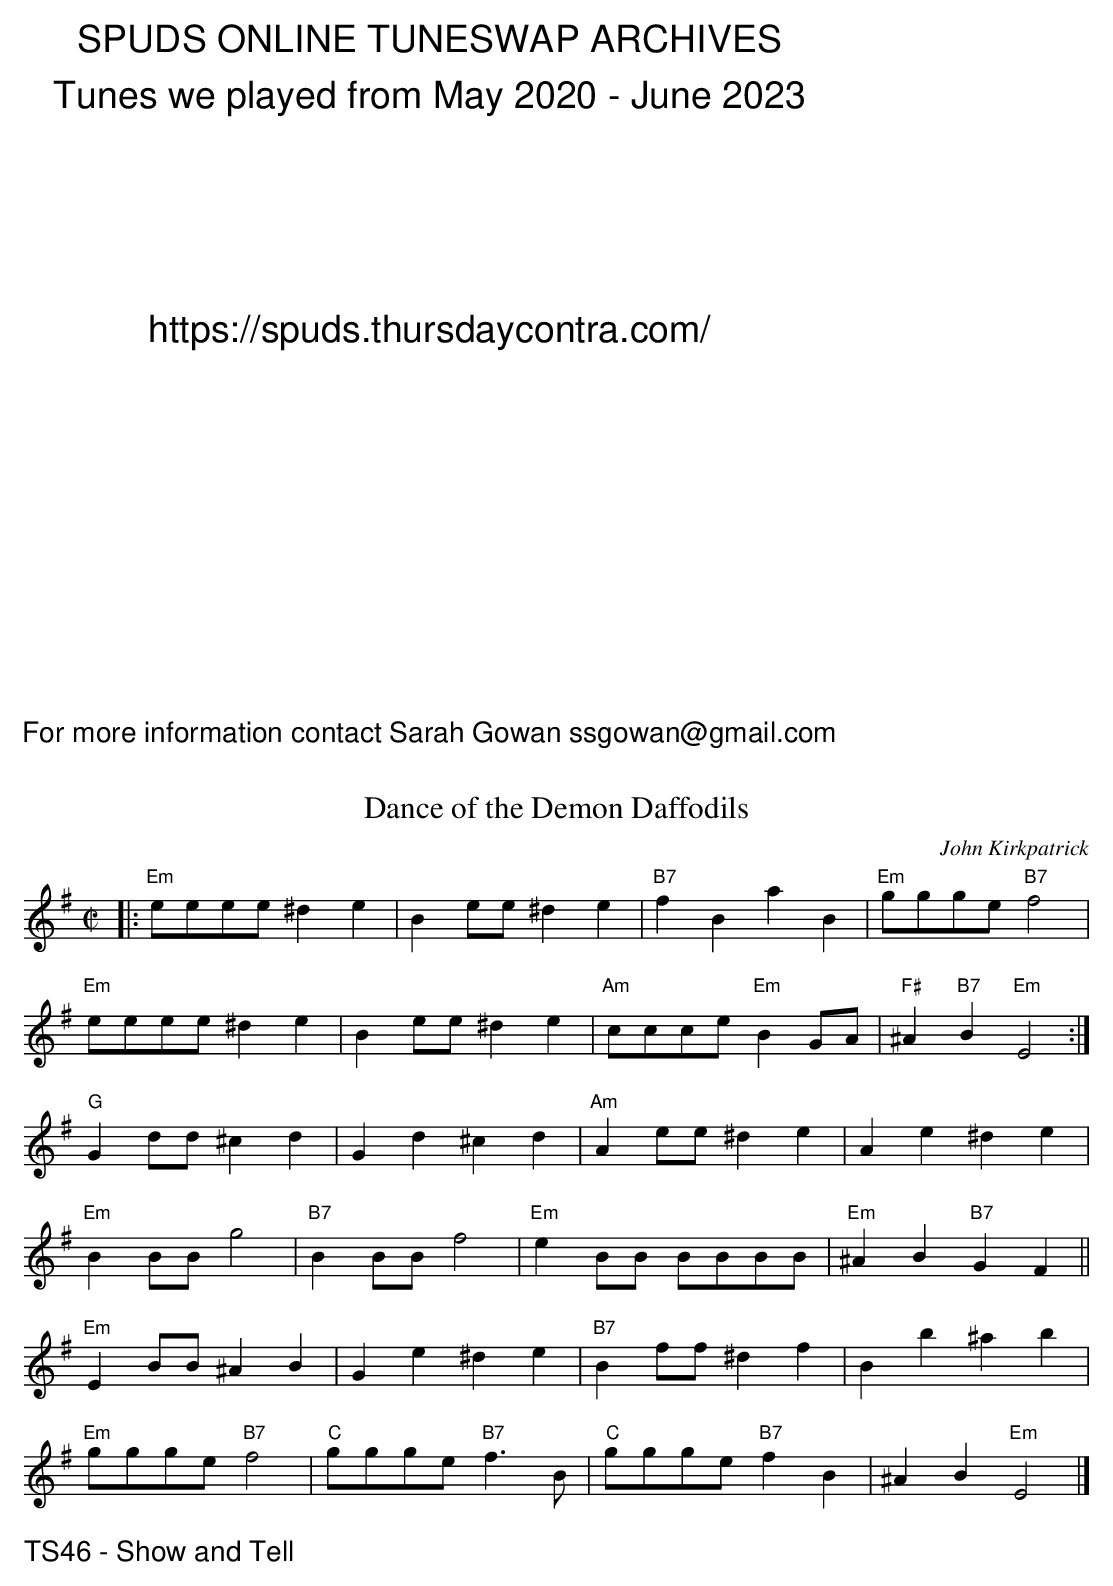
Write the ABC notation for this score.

X:1
T:Dance of the Demon Daffodils
C:John Kirkpatrick
M:C|
K:Emin
|: "Em"eeee ^d2e2| B2ee^d2 e2 | "B7"f2B2a2B2| "Em"ggge "B7"f4|
"Em"eeee ^d2e2| B2ee^d2 e2 | "Am" ccce "Em"B2 GA| "F#"^A2 "B7"B2 "Em"E4:|
"G"G2dd ^c2d2 | G2d2^c2d2| "Am"A2ee ^d2e2| A2e2^d2e2|
"Em"B2BBg4| "B7"B2BBf4| "Em"e2BB BBBB| "Em"^A2B2 "B7"G2F2||
"Em"E2BB^A2B2|G2e2^d2e2|"B7"B2ff^d2f2|B2b2^a2b2|
"Em"ggge "B7"f4|"C" ggge "B7"f3B|"C"ggge "B7"f2B2|^A2B2 "Em"E4|]
